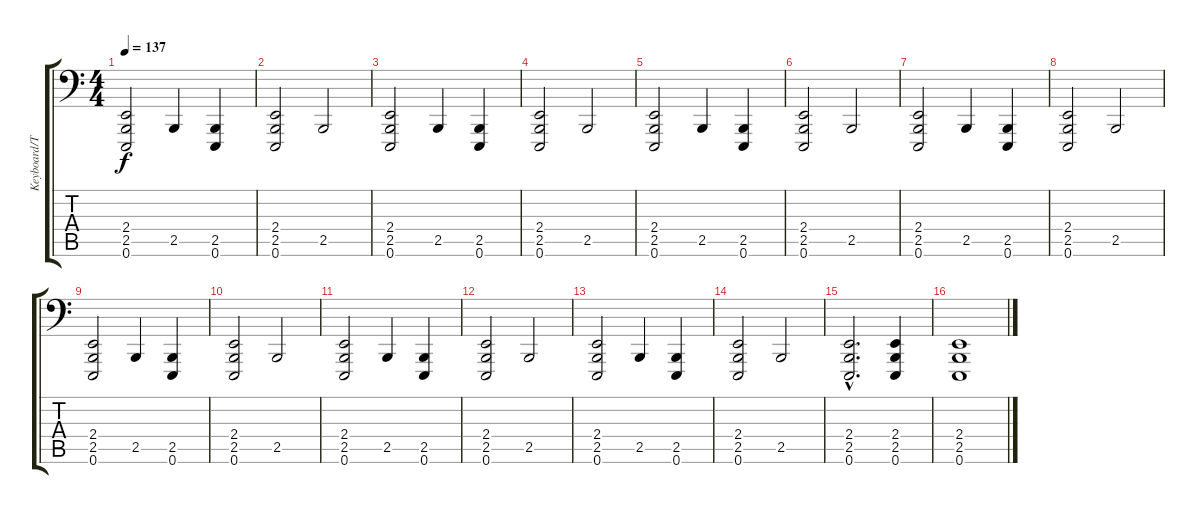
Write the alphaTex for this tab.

\track ("Keyboard/Timpani" "Keyboard/T") {instrument timpani}
\staff {score tabs}
\tuning (E3 B2 G2 D2 A1 E1) {hide}
\ts (4 4)
\tempo 137
\clef f4
\ks c
(2.4 2.5 0.6).2{dy f} 2.5.4 (2.5 0.6).4 |
(2.4 2.5 0.6).2 2.5.2 |
(2.4 2.5 0.6).2 2.5.4 (2.5 0.6).4 |
(2.4 2.5 0.6).2 2.5.2 |
(2.4 2.5 0.6).2 2.5.4 (2.5 0.6).4 |
(2.4 2.5 0.6).2 2.5.2 |
(2.4 2.5 0.6).2 2.5.4 (2.5 0.6).4 |
(2.4 2.5 0.6).2 2.5.2 |
(2.4 2.5 0.6).2 2.5.4 (2.5 0.6).4 |
(2.4 2.5 0.6).2 2.5.2 |
(2.4 2.5 0.6).2 2.5.4 (2.5 0.6).4 |
(2.4 2.5 0.6).2 2.5.2 |
(2.4 2.5 0.6).2 2.5.4 (2.5 0.6).4 |
(2.4 2.5 0.6).2 2.5.2 |
(2.4{hac} 2.5{hac} 0.6{hac}).2{d} (2.4 2.5 0.6).4 |
(2.4 2.5 0.6).1
